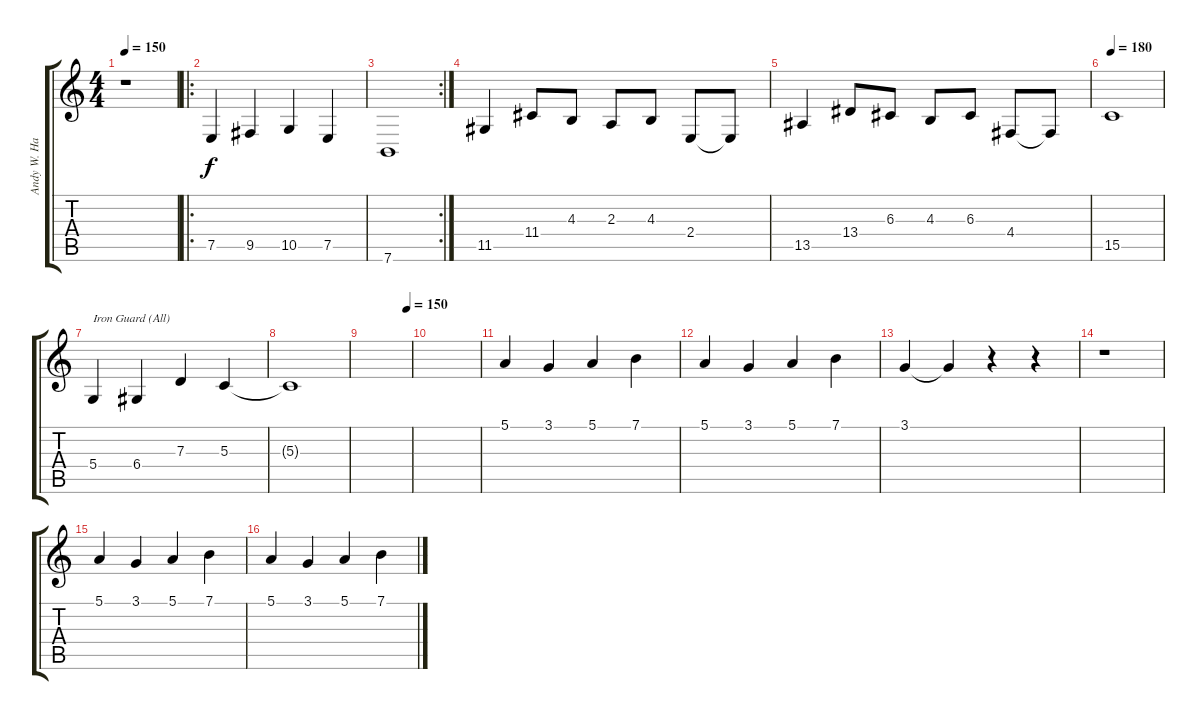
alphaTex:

\track ("Andy W. Hackman" "Andy W. Ha") {instrument lead2sawtooth}
\staff {score tabs}
\tuning (E4 B3 G3 D3 A2 E2) {hide}
\ts (4 4)
\tempo 150
\clef g2
\ks c
r.1{dy f} |
\ro
7.5.4 9.5.4 10.5.4 7.5.4 |
\rc 2
7.6.1 |
11.5.4 11.4.8 4.3.8 2.3.8 4.3.8 2.4.8 2.4{t}.8 |
13.5.4 13.4.8 6.3.8 4.3.8 6.3.8 4.4.8 4.4{t}.8 |
\tempo 180
15.5.1 |
5.4.4{txt "Iron Guard (All)"} 6.4.4 7.3.4 5.3.4 |
5.3{t}.1 |
\tempo (150 0.9166666666666666)
|
|
5.1.4 3.1.4 5.1.4 7.1.4 |
5.1.4 3.1.4 5.1.4 7.1.4 |
3.1.4 3.1{t}.4 r.4 r.4 |
r.1 |
5.1.4 3.1.4 5.1.4 7.1.4 |
5.1.4 3.1.4 5.1.4 7.1.4
